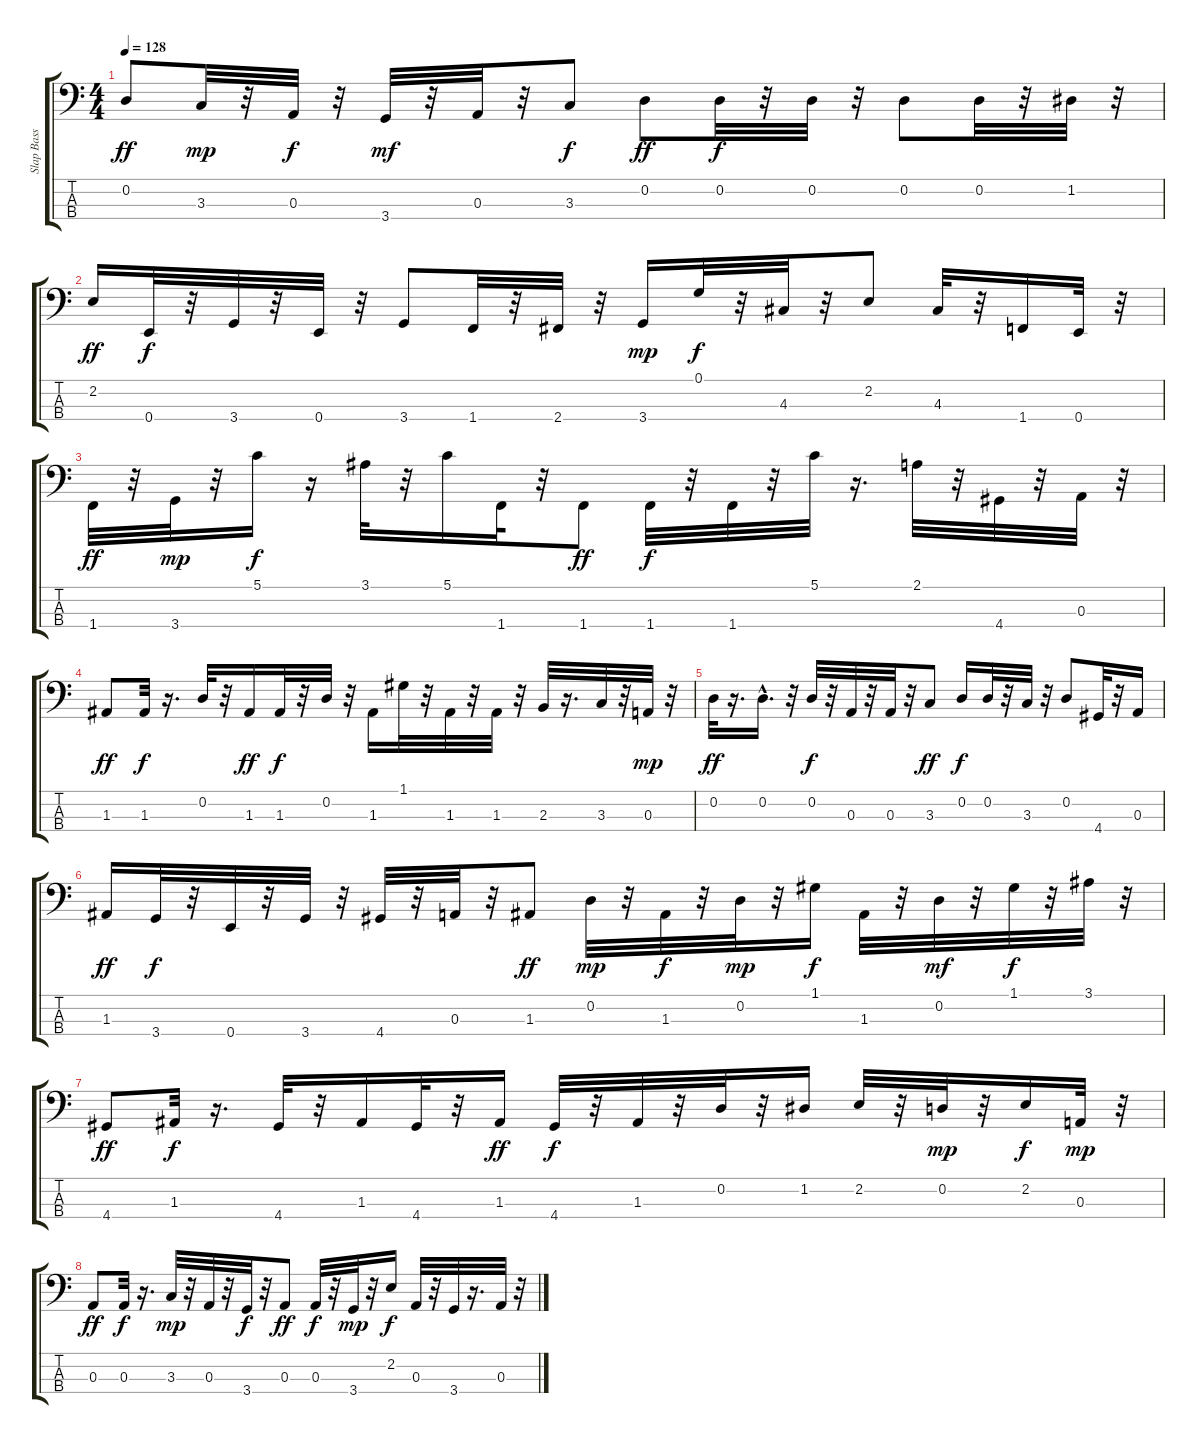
\track ("Slap Bass 1" "Slap Bass ") {instrument slapbass1}
\staff {score tabs}
\tuning (G2 D2 A1 E1) {hide}
\ts (4 4)
\tempo 128
\clef f4
\ks c
0.2.8{dy ff} 3.3.32{dy mp} r.32 0.3.32{dy f} r.32 3.4.32{dy mf} r.32 0.3.32 r.32 3.3.8{dy f} 0.2.8{dy ff} 0.2.32{dy f} r.32 0.2.32 r.32 0.2.8 0.2.32 r.32 1.2.32 r.32 |
2.2.16{dy ff} 0.4.32{dy f} r.32 3.4.32 r.32 0.4.32 r.32 3.4.8 1.4.32 r.32 2.4.32 r.32 3.4.16{dy mp} 0.1.32{dy f} r.32 4.3.32 r.32 2.2.8 4.3.32 r.32 1.4.16 0.4.32 r.32 |
1.4.32{dy ff} r.32 3.4.32{dy mp} r.32 5.1.16{dy f} r.16 3.1.32 r.32 5.1.16 1.4.32 r.32 1.4.8{dy ff} 1.4.32{dy f} r.32 1.4.32 r.32 5.1.32 r.16{d} 2.1.32 r.32 4.4.32 r.32 0.3.32 r.32 |
1.3.8{dy ff} 1.3.32{dy f} r.16{d} 0.2.32 r.32 1.3.16{dy ff} 1.3.32{dy f} r.32 0.2.32 r.32 1.3.16 1.1.32 r.32 1.3.32 r.32 1.3.32 r.32 2.3.32 r.16{d} 3.3.32 r.32 0.3.32{dy mp} r.32 |
0.2.32{dy ff} r.16{d} 0.2{hac}.16{d} r.32 0.2.32{dy f} r.32 0.3.32 r.32 0.3.32 r.32 3.3.8{dy ff} 0.2.16{dy f} 0.2.32 r.32 3.3.32 r.32 0.2.8 4.4.32 r.32 0.3.16 |
1.3.16{dy ff} 3.4.32{dy f} r.32 0.4.32 r.32 3.4.32 r.32 4.4.32 r.32 0.3.32 r.32 1.3.8{dy ff} 0.2.32{dy mp} r.32 1.3.32{dy f} r.32 0.2.32{dy mp} r.32 1.1.16{dy f} 1.3.32 r.32 0.2.32{dy mf} r.32 1.1.32{dy f} r.32 3.1.32 r.32 |
4.4.8{dy ff} 1.3.32{dy f} r.16{d} 4.4.32 r.32 1.3.16 4.4.32 r.32 1.3.16{dy ff} 4.4.32{dy f} r.32 1.3.32 r.32 0.2.32 r.32 1.2.16 2.2.32 r.32 0.2.32{dy mp} r.32 2.2.16{dy f} 0.3.32{dy mp} r.32 |
0.3.8{dy ff} 0.3.32{dy f} r.16{d} 3.3.32{dy mp} r.32 0.3.32 r.32 3.4.32{dy f} r.32 0.3.8{dy ff} 0.3.32{dy f} r.32 3.4.32{dy mp} r.32 2.2.16{dy f} 0.3.32 r.32 3.4.32 r.16{d} 0.3.32 r.32
